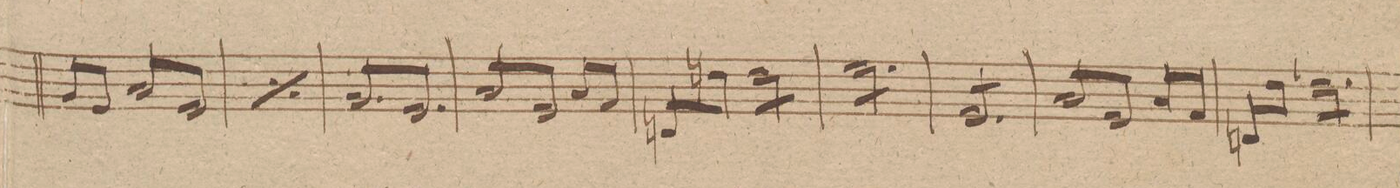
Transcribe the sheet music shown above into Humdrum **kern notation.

**kern	**dynam
*I"Fagotto 2do	*
*clefF4	*
*k[f#]	*
*met(c|)	*
*M3/4	*
8BB/L	.
8GG/J	.
*tremolo	*
8C/L	.
8GG/	.
8C/	.
8GG/J	.
*Xtremolo	*
=199	=199
*rep	*
8BB/L	.
8GG/J	.
*tremolo	*
8C/L	.
8GG/	.
8C/	.
8GG/J	.
*Xrep	*
=200	=200
8BB/L	.
8GG/	.
8BB/	.
8GG/	.
8BB/	.
8GG/J	.
=201	=201
8C/L	.
8GG/	.
8C/	.
8GG/J	.
*Xtremolo	*
8C/L	.
8AA/J	.
=202	=202
8FFnL/	.
8FnJ\	.
*tremolo	*
8F\L	.
8F\	.
8F\	.
8F\J	.
=203	=203
8G\L	.
8G\	.
8G\	.
8G\	.
8G\	.
8G\J	.
=204	=204
8GG/L	.
8GG/	.
8GG/	.
8GG/	.
8GG/	.
8GG/J	.
=205	=205
8C/L	.
8GG/	.
8C/	.
8GG/J	.
*Xtremolo	*
8C/L	.
8AA/J	.
=206	=206
8FFnL/	.
8FnJ\	.
*tremolo	*
8F\L	.
8F\	.
8F\	.
8F\J	.
=207	=207
*-	*-
